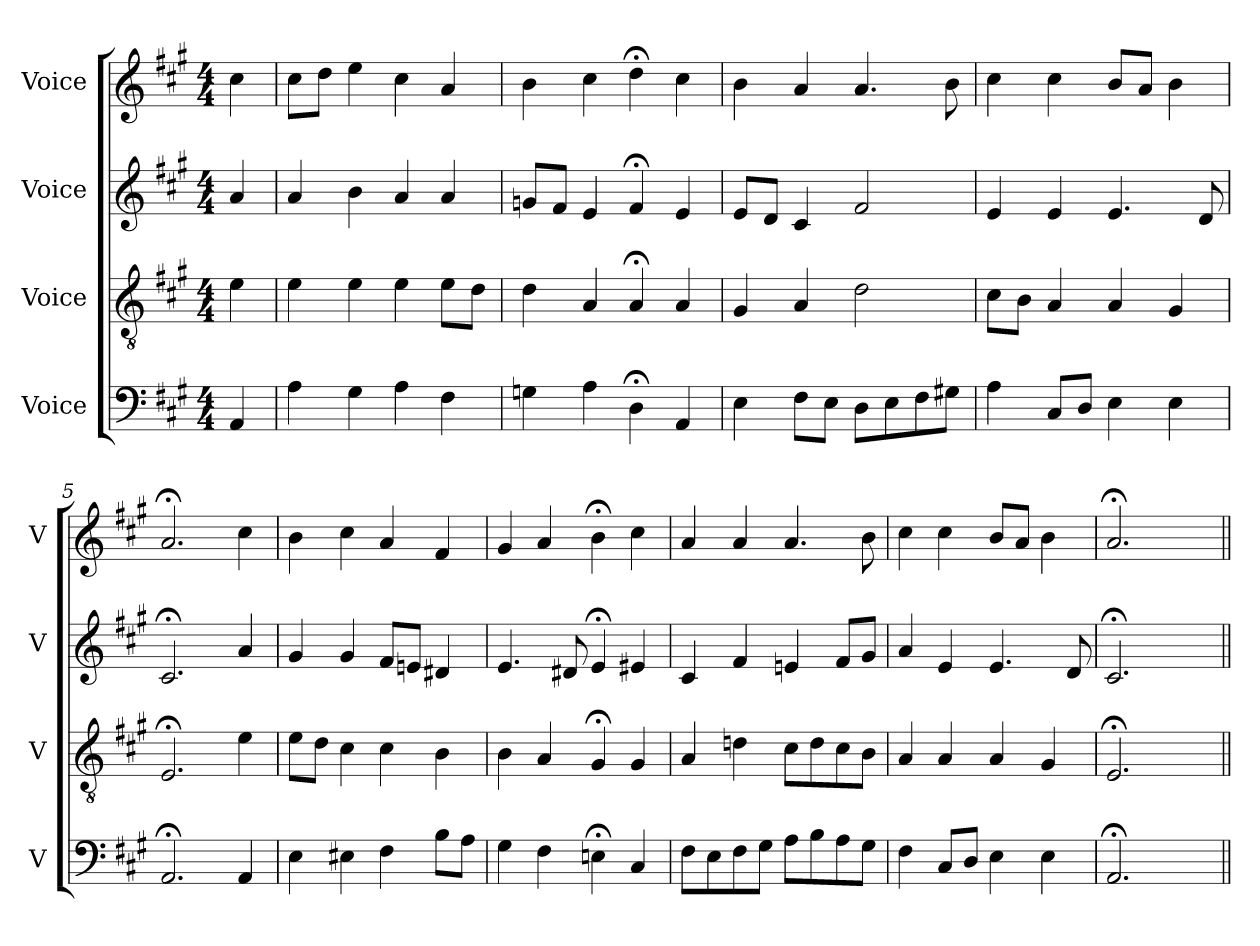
**kern	**kern	**kern	**kern
*part4	*part3	*part2	*part1
*staff4	*staff3	*staff2	*staff1
*I"Voice	*I"Voice	*I"Voice	*I"Voice
*I'V	*I'V	*I'V	*I'V
*clefF4	*clefGv2	*clefG2	*clefG2
*k[f#c#g#]	*k[f#c#g#]	*k[f#c#g#]	*k[f#c#g#]
*M4/4	*M4/4	*M4/4	*M4/4
*MM100	*MM100	*MM100	*MM100
=	=	=	=
4AA/	4e\	4a/	4cc#\
=1	=1	=1	=1
4A\	4e\	4a/	8cc#\L
.	.	.	8dd\J
4G#\	4e\	4b\	4ee\
4A\	4e\	4a/	4cc#\
4F#\	8e\L	4a/	4a/
.	8d\J	.	.
=2	=2	=2	=2
4Gn\	4d\	8gn/L	4b\
.	.	8f#/J	.
4A\	4A/	4e/	4cc#\
4D;\	4A;/	4f#;/	4dd;\
4AA/	4A/	4e/	4cc#\
=3	=3	=3	=3
4E\	4G#/	8e/L	4b\
.	.	8d/J	.
8F#\L	4A/	4c#/	4a/
8E\J	.	.	.
8D\L	2d\	2f#/	4.a/
8E\	.	.	.
8F#\	.	.	.
8G#X\J	.	.	8b\
=4	=4	=4	=4
4A\	8c#\L	4e/	4cc#\
.	8B\J	.	.
8C#/L	4A/	4e/	4cc#\
8D/J	.	.	.
4E\	4A/	4.e/	8b/L
.	.	.	8a/J
4E\	4G#/	.	4b\
.	.	8d/	.
!!LO:LB:g=z
=5	=5	=5	=5
2.AA;/	2.E;/	2.c#;/	2.a;/
4AA/	4e\	4a/	4cc#\
=6	=6	=6	=6
4E\	8e\L	4g#/	4b\
.	8d\J	.	.
4E#X\	4c#\	4g#/	4cc#\
4F#\	4c#\	8f#/L	4a/
.	.	8en/J	.
8B\L	4B\	4d#X/	4f#/
8A\J	.	.	.
=7	=7	=7	=7
4G#\	4B\	4.e/	4g#/
4F#\	4A/	.	4a/
.	.	8d#X/	.
4En;\	4G#;/	4e;/	4b;\
4C#/	4G#/	4e#X/	4cc#\
=8	=8	=8	=8
8F#\L	4A/	4c#/	4a/
8E\	.	.	.
8F#\	4dn\	4f#/	4a/
8G#\J	.	.	.
8A\L	8c#\L	4en/	4.a/
8B\	8d\	.	.
8A\	8c#\	8f#/L	.
8G#\J	8B\J	8g#/J	8b\
=9	=9	=9	=9
4F#\	4A/	4a/	4cc#\
8C#/L	4A/	4e/	4cc#\
8D/J	.	.	.
4E\	4A/	4.e/	8b/L
.	.	.	8a/J
4E\	4G#/	.	4b\
.	.	8d/	.
!!LO:LB:g=z
=10	=10	=10	=10
2.AA;/	2.E;/	2.c#;/	2.a;/
4ryy	4ryy	4ryy	4ryy
=||	=||	=||	=||
*-	*-	*-	*-
